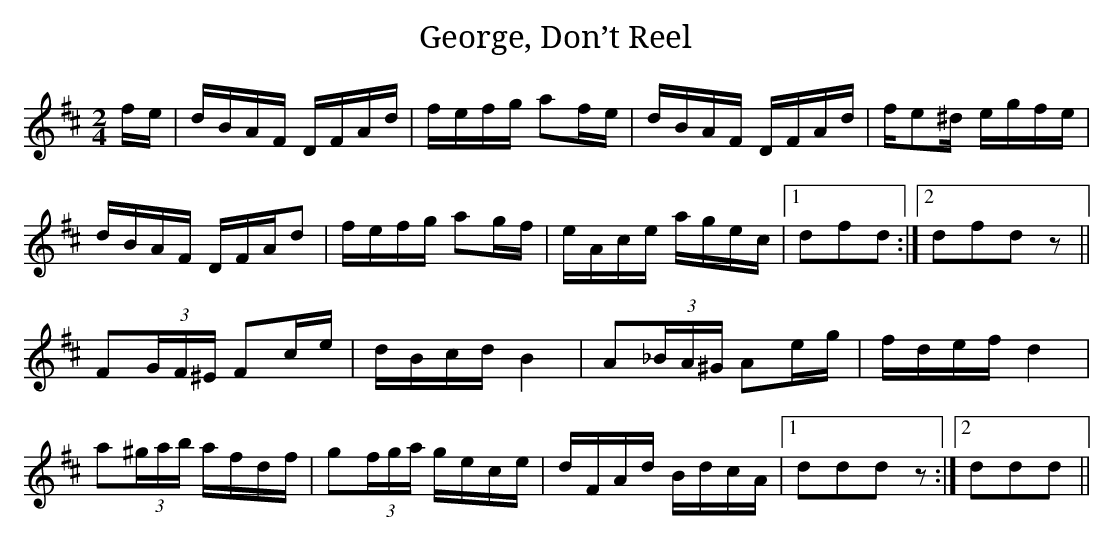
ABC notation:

X:1
T:George, Don’t Reel
M:2/4
L:1/8
K:D
f/e/|d/B/A/F/ D/F/A/d/|f/e/f/g/ af/e/|d/B/A/F/ D/F/A/d/|f/e^d/ e/g/f/e/|
d/B/A/F/ D/F/A/ds/|f/e/f/g/ ag/f/|e/A/c/e/ a/g/e/c/|1 dfd:|2 dfdz||
F(3G/F/^E/ Fc/e/|d/B/c/d/ B2|A(3_B/A/^G/ Ae/g/|f/d/e/f/ d2|
a(3^g/a/b/ a/f/d/f/|g(3f/g/a/ g/e/c/e/|d/F/A/d/ B/d/c/A/|1 dddz:|2 ddd||
